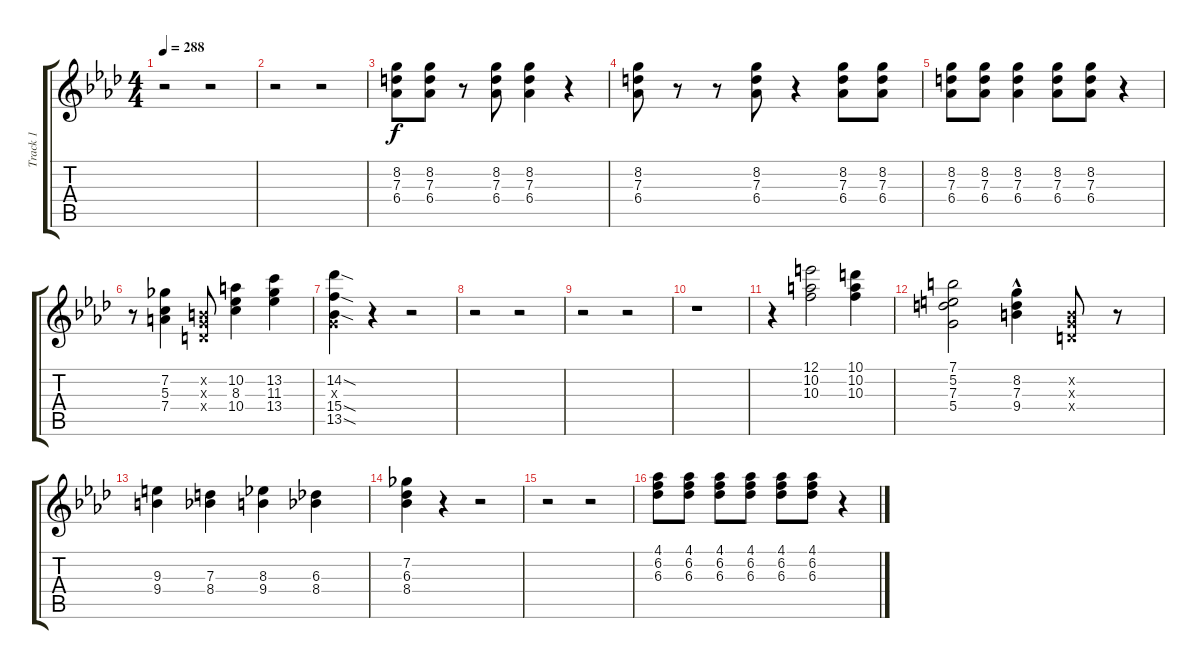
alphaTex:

\track ("Track 1" "Track 1") {instrument electricguitarjazz}
\staff {score tabs}
\tuning (E4 B3 G3 D3 A2 E2) {hide}
\ts (4 4)
\tempo 288
\clef g2
\ks ab
r.2{dy f} r.2 |
r.2 r.2 |
(8.2 7.3 6.4).8 (8.2 7.3 6.4).8 r.8 (8.2 7.3 6.4).8 (8.2 7.3 6.4).4 r.4 |
(8.2 7.3 6.4).8 r.8 r.8 (8.2 7.3 6.4).8 r.4 (8.2 7.3 6.4).8 (8.2 7.3 6.4).8 |
(8.2 7.3 6.4).8 (8.2 7.3 6.4).8 (8.2 7.3 6.4).4 (8.2 7.3 6.4).8 (8.2 7.3 6.4).8 r.4 |
r.8 (7.2 5.3 7.4).4 (0.2{x} 0.3{x} 0.4{x}).8 (10.2 8.3 10.4).4 (13.2 11.3 13.4).4 |
(14.2{sod} 0.3{x} 15.4{sod} 13.5{sod}).4 r.4 r.2 |
r.2 r.2 |
r.2 r.2 |
r.1 |
r.4 (12.1 10.2 10.3).2 (10.1 10.2 10.3).4 |
(7.1 5.2 7.3 5.4).2 (8.2{hac} 7.3{hac} 9.4{hac}).4 (0.2{x} 0.3{x} 0.4{x}).8 r.8 |
(9.3 9.4).4 (7.3 8.4).4 (8.3 9.4).4 (6.3 8.4).4 |
(7.2 6.3 8.4).4 r.4 r.2 |
r.2 r.2 |
(4.1 6.2 6.3).8 (4.1 6.2 6.3).8 (4.1 6.2 6.3).8 (4.1 6.2 6.3).8 (4.1 6.2 6.3).8 (4.1 6.2 6.3).8 r.4
